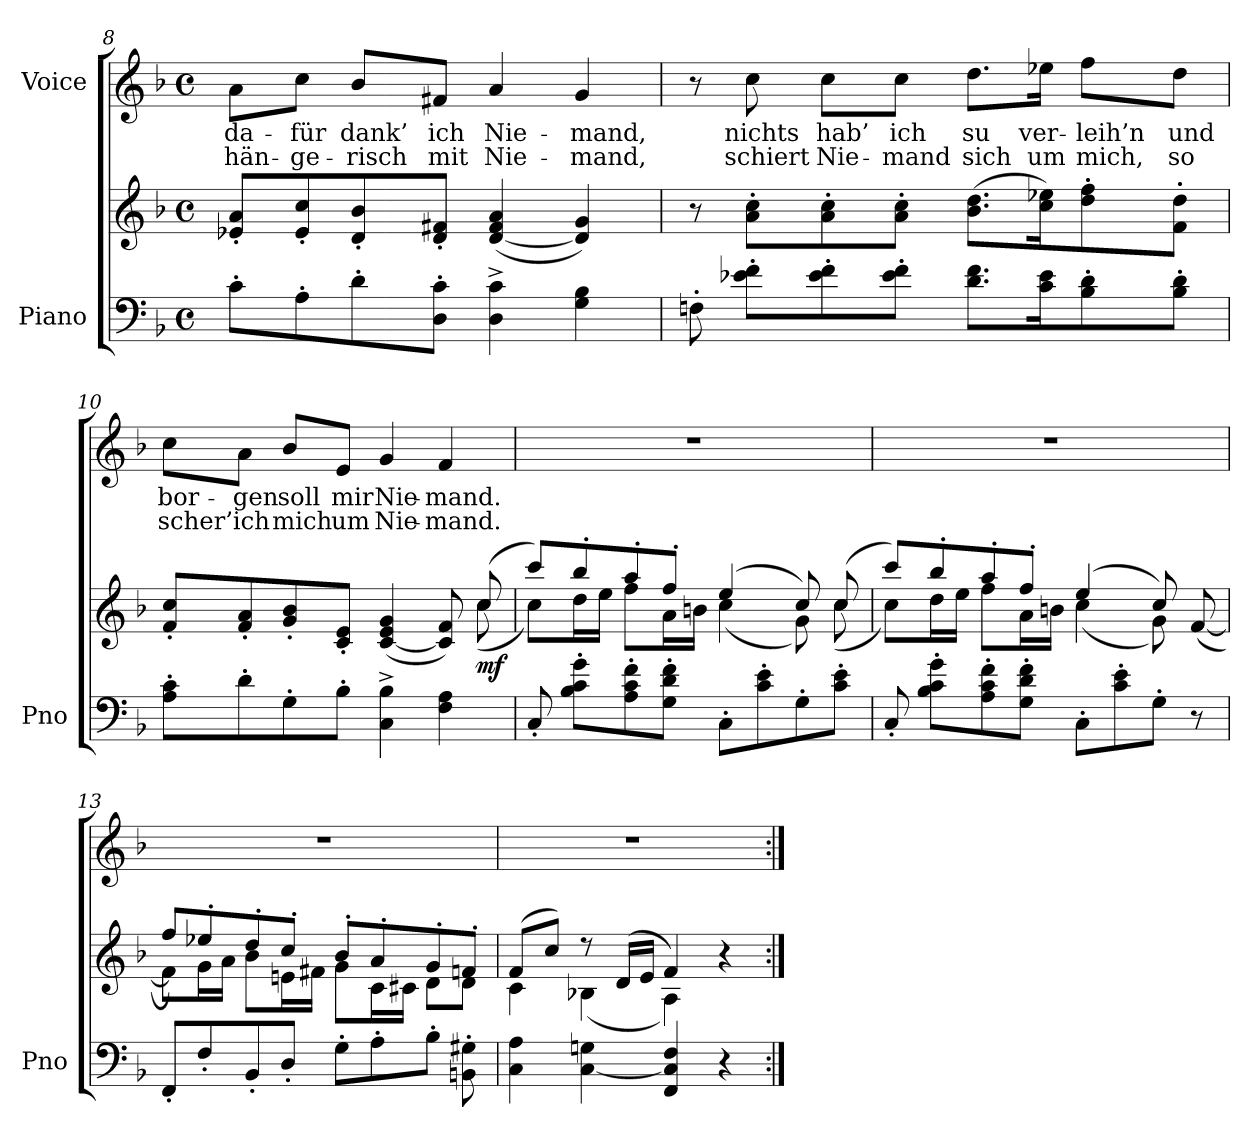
**kern	**kern	**dynam	**kern	**text	**text
*part2	*part2	*part2	*part1	*part1	*part1
*staff3	*staff2	*staff2/3	*staff1	*staff1	*staff1
*I"Piano	*	*	*I"Voice	*	*
*I'Pno	*	*	*	*	*
*clefF4	*clefG2	*	*clefG2	*	*
*k[b-]	*k[b-]	*	*k[b-]	*	*
*M4/4	*M4/4	*	*M4/4	*	*
*met(c)	*met(c)	*	*met(c)	*	*
=8	=8	=8	=8	=8	=8
8c'\L	8e-X/' 8a/'L	.	8a\L	da-	-hän-
8A'\	8e-/' 8cc/'	.	8cc\J	-für	-ge-
8d'\	8d/' 8b-/'	.	8b-/L	dank’	-risch
8D\' 8c\'J	8d/' 8f#X/'J	.	8f#X/J	ich	mit
4D\^ 4c\^	(>[4d/ 4f#/ 4a/	.	4a/	Nie-	Nie-
4G\ 4B-\	4d/] 4g/)	.	4g/	-mand,	-mand,
=9	=9	=9	=9	=9	=9
8Fn'\	8r	.	8r	.	.
8e-X\' 8f\'L	8a\' 8cc\'L	.	8cc\	nichts	schiert
8e-\' 8f\'	8a\' 8cc\'	.	8cc\L	hab’	Nie-
8e-\' 8f\'J	8a\' 8cc\'J	.	8cc\J	ich	-mand
8.d\ 8.f\L	(>8.b-\ 8.dd\L	.	8.dd\L	su	sich
16c\ 16e-\K	16cc\ 16ee-X\K)	.	16ee-X\Jk	ver-	um
8B-\' 8d\'	8dd\' 8ff\'	.	8ff\L	-leih’n	mich,
8B-\' 8d\'J	8f\' 8dd\'J	.	8dd\J	und	so
=10	=10	=10	=10	=10	=10
*	*^	*	*	*	*
8A\' 8c\'L	8f/' 8cc/'L	2..ryy	.	8cc\L	bor-	scher’
8d'\	8f/' 8a/'	.	.	8a\J	-gen	ich
8G'\	8g/' 8b-/'	.	.	8b-/L	soll	mich
8B-'\J	8c/' 8e/'J	.	.	8e/J	mir	um
4C\^ 4B-\^	([4c/ 4e/ 4g/	.	.	4g/	Nie-	Nie-
4F\ 4A\	8c/] 8f/)	.	.	4f/	-mand.	-mand.
!	!	!	!LO:DY:b	!	!	!
.	(8cc/	(8cc\	mf	.	.	.
=11	=11	=11	=11	=11	=11	=11
8C'/	8ccc/L)	8cc\L)	.	1r	.	.
8B-\' 8c\' 8g\'L	8bb-'/	16dd\L	.	.	.	.
.	.	16ee\JJ	.	.	.	.
8A\' 8c\' 8f\'	8aa'/	8ff\L	.	.	.	.
8G\' 8d\' 8f\'J	8ff'/J	16a\L	.	.	.	.
.	.	16bn\JJ	.	.	.	.
8C'\L	(4ee/	(4cc\	.	.	.	.
8c\' 8e\'	.	.	.	.	.	.
8G'\	8cc/)	8g\)	.	.	.	.
8c\' 8e\'J	(8cc/	(8cc\	.	.	.	.
=12	=12	=12	=12	=12	=12	=12
8C'/	8ccc/L)	8cc\L)	.	1r	.	.
8B-\' 8c\' 8g\'L	8bb-'/	16dd\L	.	.	.	.
.	.	16ee\JJ	.	.	.	.
8A\' 8c\' 8f\'	8aa'/	8ff\L	.	.	.	.
8G\' 8d\' 8f\'J	8ff'/J	16a\L	.	.	.	.
.	.	16bn\JJ	.	.	.	.
8C'\L	(4ee/	(4cc\	.	.	.	.
8c\' 8e\'	.	.	.	.	.	.
8G'\J	8cc/)	8g\)	.	.	.	.
8r	(>[<8f/	8ryy	.	.	.	.
=13	=13	=13	=13	=13	=13	=13
8FF'/L	8ff/L)	8f\L]	.	1r	.	.
8F'/	8ee-X'/	16g\L	.	.	.	.
.	.	16a\JJ	.	.	.	.
8BB-'/	8dd'/	8b-\L	.	.	.	.
8D'/J	8cc'/J	16en\L	.	.	.	.
.	.	16f#X\JJ	.	.	.	.
8G'\L	8b-'/L	8g\L	.	.	.	.
8A'\	8a'/	16c\L	.	.	.	.
.	.	16c#X\JJ	.	.	.	.
8B-'\J	8g'/	8d\L	.	.	.	.
8BBn\' 8G#X\'	8fn'/J	8d\J	.	.	.	.
=14	=14	=14	=14	=14	=14	=14
4C\ 4A\	(8f/L	4c\	.	1r	.	.
.	8cc/J)	.	.	.	.	.
[4C\ 4Gn\	8r	(4B-X\	.	.	.	.
.	(16d/LL	.	.	.	.	.
.	16e/JJ	.	.	.	.	.
4FF/ 4C/] 4F/	4f/)	4A\)	.	.	.	.
4r	4r	4ryy	.	.	.	.
*	*v	*v	*	*	*	*
=:|!	=:|!	=:|!	=:|!	=:|!	=:|!
*-	*-	*-	*-	*-	*-
